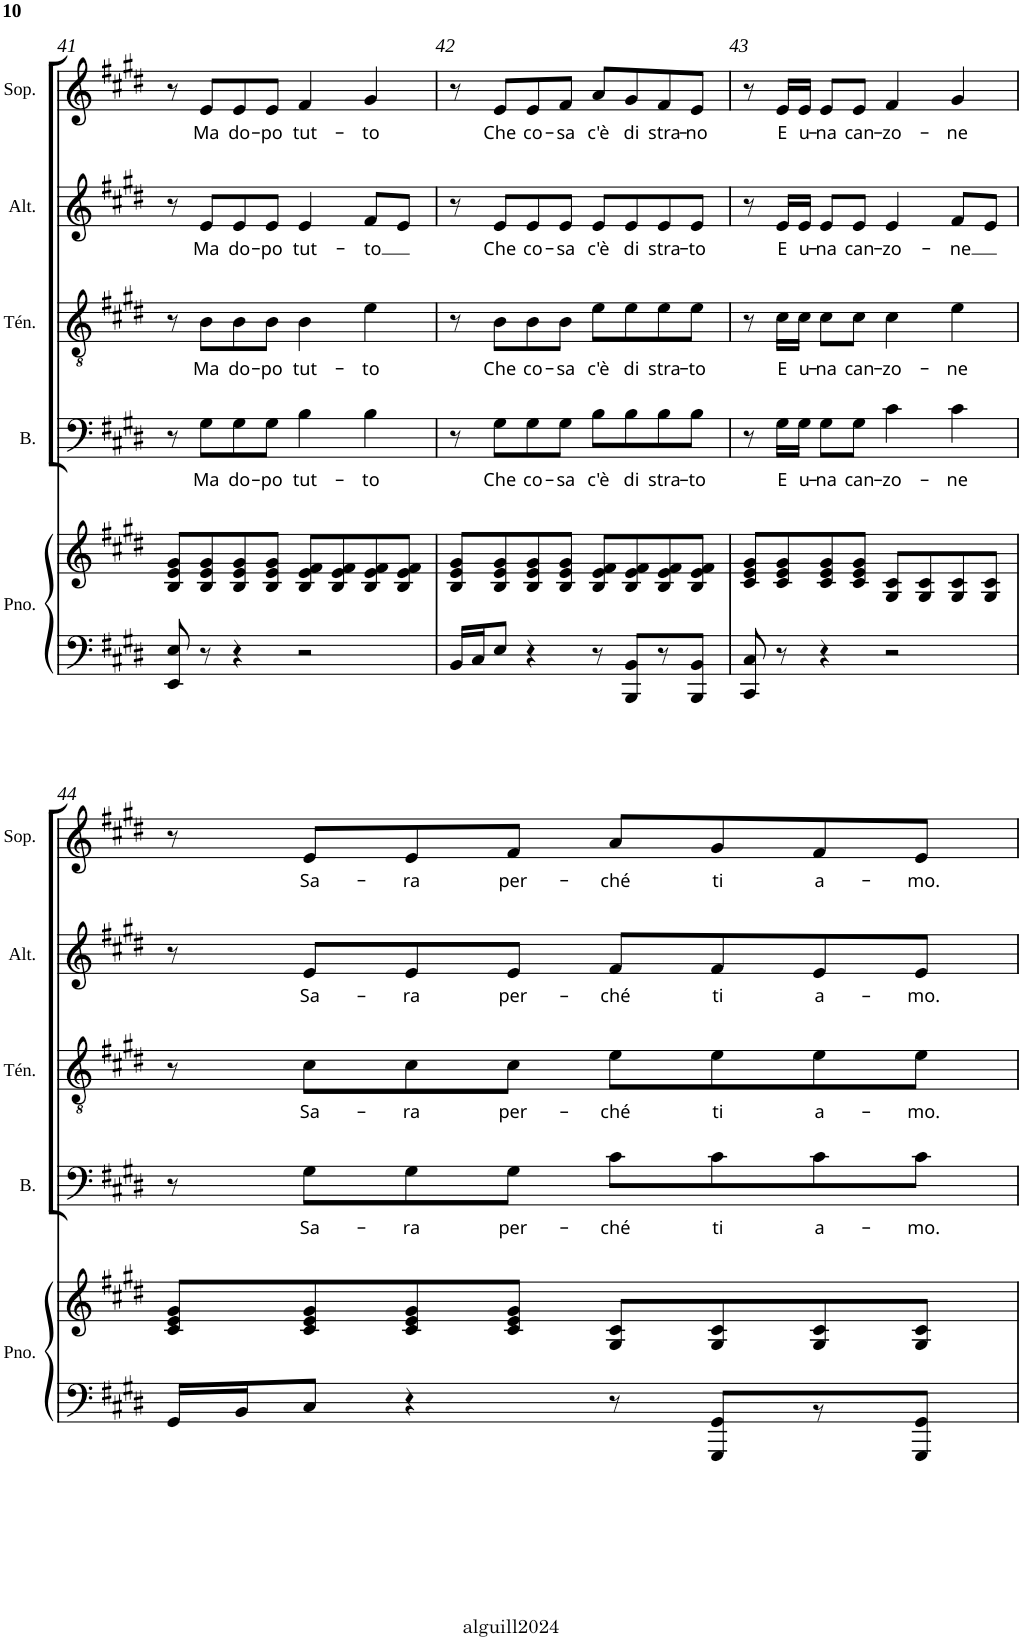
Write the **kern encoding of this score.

**kern	**kern	**kern	**text	**kern	**text	**kern	**text	**kern	**text
*part5	*part5	*part4	*part4	*part3	*part3	*part2	*part2	*part1	*part1
*staff6	*staff5	*staff4	*staff4	*staff3	*staff3	*staff2	*staff2	*staff1	*staff1
*I"Piano	*	*I"Basse	*	*I"Ténor	*	*I"Alto	*	*I"Soprano	*
*I'Pno.	*	*I'B.	*	*I'Tén.	*	*I'Alt.	*	*I'Sop.	*
!!LO:PB:g=z
*clefF4	*clefG2	*clefF4	*	*clefGv2	*	*clefG2	*	*clefG2	*
*k[f#c#g#d#]	*k[f#c#g#d#]	*k[f#c#g#d#]	*	*k[f#c#g#d#]	*	*k[f#c#g#d#]	*	*k[f#c#g#d#]	*
*E:	*E:	*E:	*	*E:	*	*E:	*	*E:	*
*M4/4	*M4/4	*M4/4	*	*M4/4	*	*M4/4	*	*M4/4	*
=41	=41	=41	=41	=41	=41	=41	=41	=41	=41
8EE/ 8E/	8B/ 8e/ 8g#/L	8r	.	8r	.	8r	.	8r	.
!	!	!	!LO:LY:b	!	!LO:LY:b	!	!LO:LY:b	!	!LO:LY:b
8r	8B/ 8e/ 8g#/	8G#\L	Ma	8B\L	Ma	8e/L	Ma	8e/L	Ma
!	!	!	!LO:LY:b	!	!LO:LY:b	!	!LO:LY:b	!	!LO:LY:b
4r	8B/ 8e/ 8g#/	8G#\	do-	8B\	do-	8e/	do-	8e/	do-
!	!	!	!LO:LY:b	!	!LO:LY:b	!	!LO:LY:b	!	!LO:LY:b
.	8B/ 8e/ 8g#/J	8G#\J	-po	8B\J	-po	8e/J	-po	8e/J	-po
!	!	!	!LO:LY:b	!	!LO:LY:b	!	!LO:LY:b	!	!LO:LY:b
2r	8B/ 8e/ 8f#/L	4B\	tut-	4B\	tut-	4e/	tut-	4f#/	tut-
.	8B/ 8e/ 8f#/	.	.	.	.	.	.	.	.
!	!	!	!LO:LY:b	!	!LO:LY:b	!	!LO:LY:b	!	!LO:LY:b
.	8B/ 8e/ 8f#/	4B\	-to	4e\	-to	8f#/L	-to	4g#/	-to
.	8B/ 8e/ 8f#/J	.	.	.	.	8e/J	.	.	.
=42	=42	=42	=42	=42	=42	=42	=42	=42	=42
16BB/LL	8B/ 8e/ 8g#/L	8r	.	8r	.	8r	.	8r	.
16C#/J	.	.	.	.	.	.	.	.	.
!	!	!	!LO:LY:b	!	!LO:LY:b	!	!LO:LY:b	!	!LO:LY:b
8E/J	8B/ 8e/ 8g#/	8G#\L	Che	8B\L	Che	8e/L	Che	8e/L	Che
!	!	!	!LO:LY:b	!	!LO:LY:b	!	!LO:LY:b	!	!LO:LY:b
4r	8B/ 8e/ 8g#/	8G#\	co-	8B\	co-	8e/	co-	8e/	co-
!	!	!	!LO:LY:b	!	!LO:LY:b	!	!LO:LY:b	!	!LO:LY:b
.	8B/ 8e/ 8g#/J	8G#\J	-sa	8B\J	-sa	8e/J	-sa	8f#/J	-sa
!	!	!	!LO:LY:b	!	!LO:LY:b	!	!LO:LY:b	!	!LO:LY:b
8r	8B/ 8e/ 8f#/L	8B\L	c'è	8e\L	c'è	8e/L	c'è	8a/L	c'è
!	!	!	!LO:LY:b	!	!LO:LY:b	!	!LO:LY:b	!	!LO:LY:b
8BBB/ 8BB/L	8B/ 8e/ 8f#/	8B\	di	8e\	di	8e/	di	8g#/	di
!	!	!	!LO:LY:b	!	!LO:LY:b	!	!LO:LY:b	!	!LO:LY:b
8r	8B/ 8e/ 8f#/	8B\	stra-	8e\	stra-	8e/	stra-	8f#/	stra-
!	!	!	!LO:LY:b	!	!LO:LY:b	!	!LO:LY:b	!	!LO:LY:b
8BBB/ 8BB/J	8B/ 8e/ 8f#/J	8B\J	-to	8e\J	-to	8e/J	-to	8e/J	-no
=43	=43	=43	=43	=43	=43	=43	=43	=43	=43
8CC#/ 8C#/	8c#/ 8e/ 8g#/L	8r	.	8r	.	8r	.	8r	.
!	!	!	!LO:LY:b	!	!LO:LY:b	!	!LO:LY:b	!	!LO:LY:b
8r	8c#/ 8e/ 8g#/	16G#\LL	E	16c#\LL	E	16e/LL	E	16e/LL	E
!	!	!	!LO:LY:b	!	!LO:LY:b	!	!LO:LY:b	!	!LO:LY:b
.	.	16G#\JJ	u-	16c#\JJ	u-	16e/JJ	u-	16e/JJ	u-
!	!	!	!LO:LY:b	!	!LO:LY:b	!	!LO:LY:b	!	!LO:LY:b
4r	8c#/ 8e/ 8g#/	8G#\L	-na	8c#\L	-na	8e/L	-na	8e/L	-na
!	!	!	!LO:LY:b	!	!LO:LY:b	!	!LO:LY:b	!	!LO:LY:b
.	8c#/ 8e/ 8g#/J	8G#\J	can-	8c#\J	can-	8e/J	can-	8e/J	can-
!	!	!	!LO:LY:b	!	!LO:LY:b	!	!LO:LY:b	!	!LO:LY:b
2r	8G#/ 8c#/L	4c#\	-zo-	4c#\	-zo-	4e/	-zo-	4f#/	-zo-
.	8G#/ 8c#/	.	.	.	.	.	.	.	.
!	!	!	!LO:LY:b	!	!LO:LY:b	!	!LO:LY:b	!	!LO:LY:b
.	8G#/ 8c#/	4c#\	-ne	4e\	-ne	8f#/L	-ne	4g#/	-ne
.	8G#/ 8c#/J	.	.	.	.	8e/J	.	.	.
!!LO:LB:g=z
=44	=44	=44	=44	=44	=44	=44	=44	=44	=44
16GG#/LL	8c#/ 8e/ 8g#/L	8r	.	8r	.	8r	.	8r	.
16BB/J	.	.	.	.	.	.	.	.	.
!	!	!	!LO:LY:b	!	!LO:LY:b	!	!LO:LY:b	!	!LO:LY:b
8C#/J	8c#/ 8e/ 8g#/	8G#\L	Sa-	8c#\L	Sa-	8e/L	Sa-	8e/L	Sa-
!	!	!	!LO:LY:b	!	!LO:LY:b	!	!LO:LY:b	!	!LO:LY:b
4r	8c#/ 8e/ 8g#/	8G#\	-ra	8c#\	-ra	8e/	-ra	8e/	-ra
!	!	!	!LO:LY:b	!	!LO:LY:b	!	!LO:LY:b	!	!LO:LY:b
.	8c#/ 8e/ 8g#/J	8G#\J	per-	8c#\J	per-	8e/J	per-	8f#/J	per-
!	!	!	!LO:LY:b	!	!LO:LY:b	!	!LO:LY:b	!	!LO:LY:b
8r	8G#/ 8c#/L	8c#\L	-ché	8e\L	-ché	8f#/L	-ché	8a/L	-ché
!	!	!	!LO:LY:b	!	!LO:LY:b	!	!LO:LY:b	!	!LO:LY:b
8GGG#/ 8GG#/L	8G#/ 8c#/	8c#\	ti	8e\	ti	8f#/	ti	8g#/	ti
!	!	!	!LO:LY:b	!	!LO:LY:b	!	!LO:LY:b	!	!LO:LY:b
8r	8G#/ 8c#/	8c#\	a-	8e\	a-	8e/	a-	8f#/	a-
!	!	!	!LO:LY:b	!	!LO:LY:b	!	!LO:LY:b	!	!LO:LY:b
8GGG#/ 8GG#/J	8G#/ 8c#/J	8c#\J	-mo.	8e\J	-mo.	8e/J	-mo.	8e/J	-mo.
=	=	=	=	=	=	=	=	=	=
*-	*-	*-	*-	*-	*-	*-	*-	*-	*-
